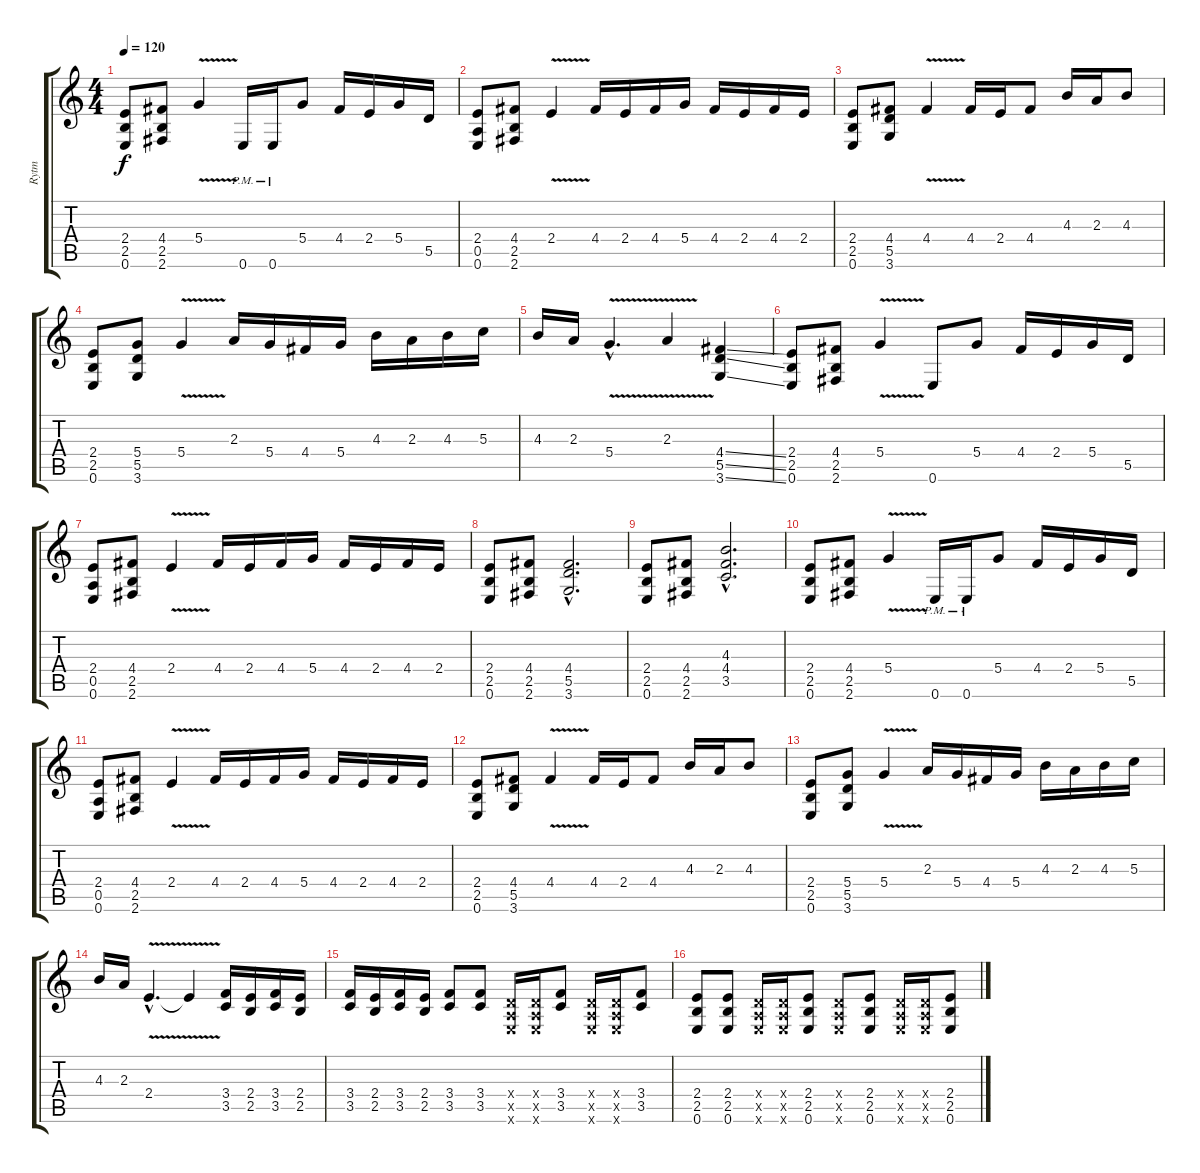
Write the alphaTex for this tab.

\track ("Rytm" "Rytm") {instrument distortionguitar}
\staff {score tabs}
\tuning (E4 B3 G3 D3 A2 E2) {hide}
\ts (4 4)
\tempo 120
\clef g2
\ks c
(2.4 2.5 0.6).8{dy f} (4.4 2.5 2.6).8 5.4{v}.4 0.6{pm}.16 0.6{pm}.16 5.4.8 4.4.16 2.4.16 5.4.16 5.5.16 |
(2.4 0.5 0.6).8 (4.4 2.5 2.6).8 2.4{v}.4 4.4.16 2.4.16 4.4.16 5.4.16 4.4.16 2.4.16 4.4.16 2.4.16 |
(2.4 2.5 0.6).8 (4.4 5.5 3.6).8 4.4{v}.4 4.4.16 2.4.16 4.4.8 4.3.16 2.3.16 4.3.8 |
(2.4 2.5 0.6).8 (5.4 5.5 3.6).8 5.4{v}.4 2.3.16 5.4.16 4.4.16 5.4.16 4.3.16 2.3.16 4.3.16 5.3.16 |
4.3.16 2.3.16 5.4{v hac}.4{d} 2.3{v}.4 (4.4{ss} 5.5{ss} 3.6{ss}).4 |
(2.4 2.5 0.6).8 (4.4 2.5 2.6).8 5.4{v}.4 0.6.8 5.4.8 4.4.16 2.4.16 5.4.16 5.5.16 |
(2.4 0.5 0.6).8 (4.4 2.5 2.6).8 2.4{v}.4 4.4.16 2.4.16 4.4.16 5.4.16 4.4.16 2.4.16 4.4.16 2.4.16 |
(2.4 2.5 0.6).8 (4.4 2.5 2.6).8 (4.4{hac} 5.5{hac} 3.6{hac}).2{d} |
(2.4 2.5 0.6).8 (4.4 2.5 2.6).8 (4.3{hac} 4.4{hac} 3.5{hac}).2{d} |
(2.4 2.5 0.6).8 (4.4 2.5 2.6).8 5.4{v}.4 0.6{pm}.16 0.6{pm}.16 5.4.8 4.4.16 2.4.16 5.4.16 5.5.16 |
(2.4 0.5 0.6).8 (4.4 2.5 2.6).8 2.4{v}.4 4.4.16 2.4.16 4.4.16 5.4.16 4.4.16 2.4.16 4.4.16 2.4.16 |
(2.4 2.5 0.6).8 (4.4 5.5 3.6).8 4.4{v}.4 4.4.16 2.4.16 4.4.8 4.3.16 2.3.16 4.3.8 |
(2.4 2.5 0.6).8 (5.4 5.5 3.6).8 5.4{v}.4 2.3.16 5.4.16 4.4.16 5.4.16 4.3.16 2.3.16 4.3.16 5.3.16 |
4.3.16 2.3.16 2.4{v hac}.4{d} 2.4{t}.4 (3.4 3.5).16 (2.4 2.5).16 (3.4 3.5).16 (2.4 2.5).16 |
(3.4 3.5).16 (2.4 2.5).16 (3.4 3.5).16 (2.4 2.5).16 (3.4 3.5).8 (3.4 3.5).8 (0.4{x} 0.5{x} 0.6{x}).16 (0.4{x} 0.5{x} 0.6{x}).16 (3.4 3.5).8 (0.4{x} 0.5{x} 0.6{x}).16 (0.4{x} 0.5{x} 0.6{x}).16 (3.4 3.5).8 |
(2.4 2.5 0.6).8 (2.4 2.5 0.6).8 (0.4{x} 0.5{x} 0.6{x}).16 (0.4{x} 0.5{x} 0.6{x}).16 (2.4 2.5 0.6).8 (0.4{x} 0.5{x} 0.6{x}).8 (2.4 2.5 0.6).8 (0.4{x} 0.5{x} 0.6{x}).16 (0.4{x} 0.5{x} 0.6{x}).16 (2.4 2.5 0.6).8
